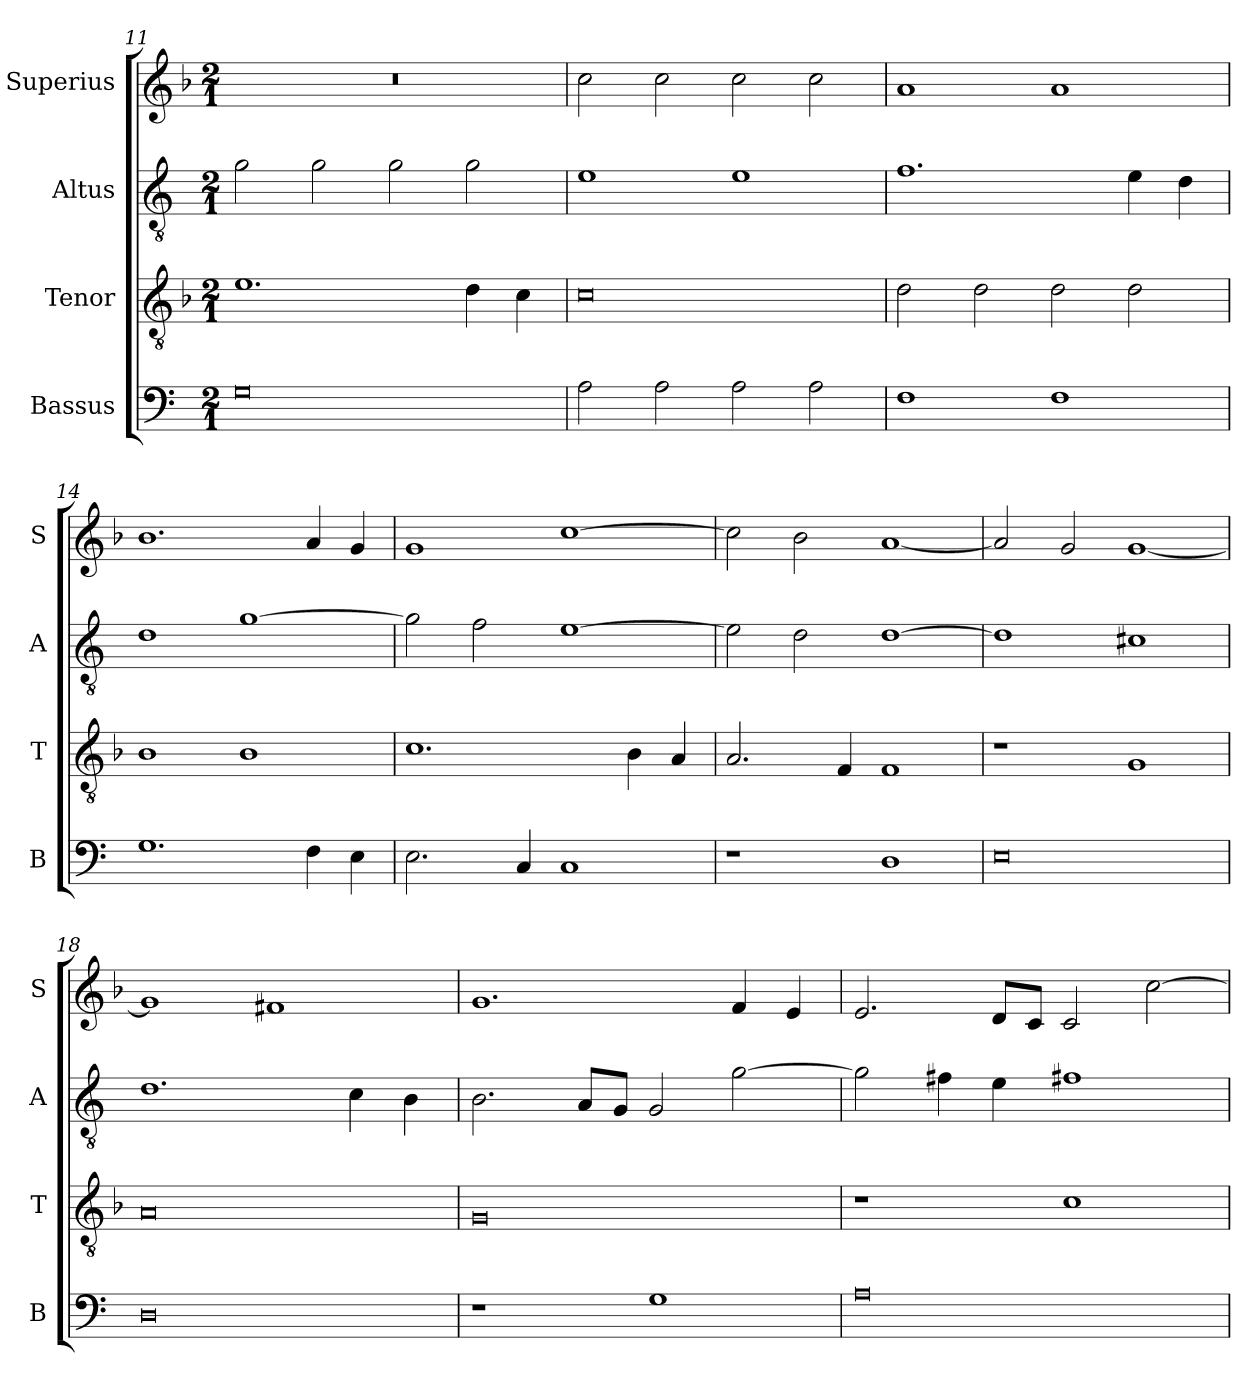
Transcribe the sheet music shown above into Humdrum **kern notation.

**kern	**kern	**kern	**kern
*part4	*part3	*part2	*part1
*staff4	*staff3	*staff2	*staff1
*I"Bassus	*I"Tenor	*I"Altus	*I"Superius
*I'B	*I'T	*I'A	*I'S
*clefF4	*clefGv2	*clefGv2	*clefG2
*k[]	*k[b-]	*k[]	*k[b-]
*M2/1	*M2/1	*M2/1	*M2/1
=11	=11	=11	=11
0G	1.e	2g\	0r
.	.	2g\	.
.	.	2g\	.
.	4d\	2g\	.
.	4c\	.	.
=12	=12	=12	=12
2A\	0c	1e	2cc\
2A\	.	.	2cc\
2A\	.	1e	2cc\
2A\	.	.	2cc\
=13	=13	=13	=13
1F	2d\	1.f	1a
.	2d\	.	.
1F	2d\	.	1a
.	2d\	4e\	.
.	.	4d\	.
=14	=14	=14	=14
1.G	1B-	1d	1.b-
.	1B-	[1g	.
4F\	.	.	4a/
4E\	.	.	4g/
=15	=15	=15	=15
2.E\	1.c	2g\]	1g
.	.	2f\	.
4C/	.	.	.
1C	.	[1e	[1cc
.	4B-\	.	.
.	4A/	.	.
=16	=16	=16	=16
1r	2.A/	2e\]	2cc\]
.	.	2d\	2b-\
.	4F/	.	.
1D	1F	[1d	[1a
=17	=17	=17	=17
0E	1r	1d]	2a/]
.	.	.	2g/
.	1G	1c#X	[1g
=18	=18	=18	=18
0D	0A	1.d	1g]
.	.	.	1f#X
.	.	4c\	.
.	.	4B\	.
=19	=19	=19	=19
1r	0G	2.B\	1.g
.	.	8A/L	.
.	.	8G/J	.
1G	.	2G/	.
.	.	[2g\	4f/
.	.	.	4e/
=20	=20	=20	=20
0A	1r	2g\]	2.e/
.	.	4f#X\	.
.	.	4e\	8d/L
.	.	.	8c/J
.	1c	1f#X	2c/
.	.	.	[2cc\
=	=	=	=
*-	*-	*-	*-
